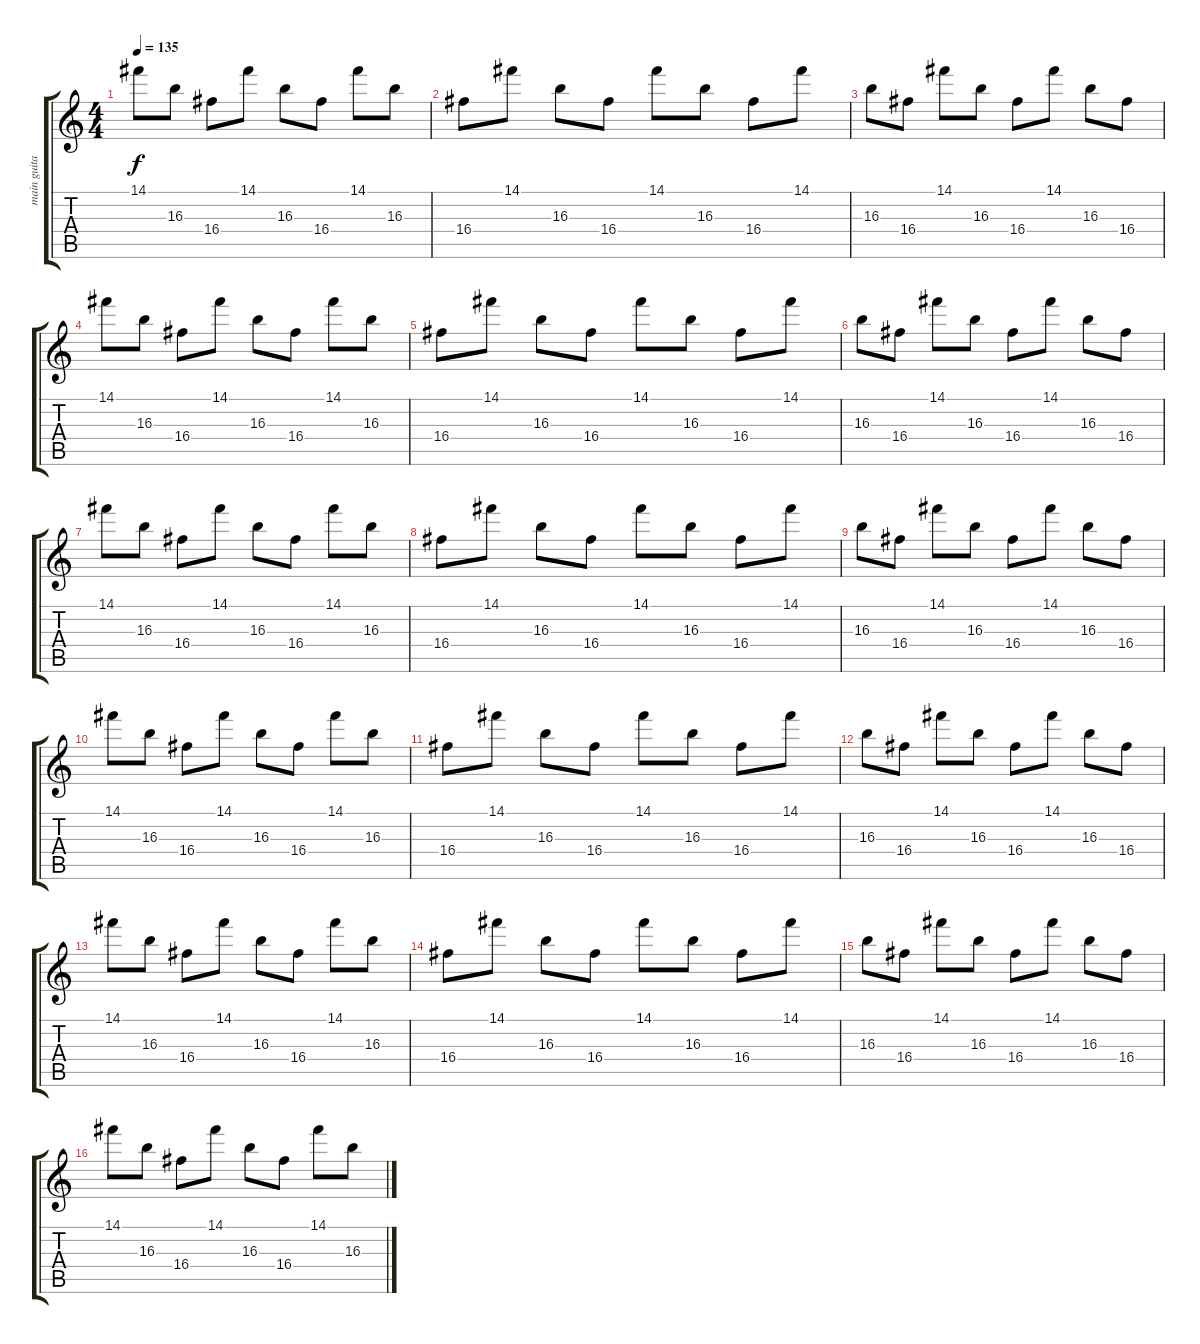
\track ("main guitar" "main guita") {instrument distortionguitar}
\staff {score tabs}
\tuning (E4 B3 G3 D3 A2 E2) {hide}
\ts (4 4)
\tempo 135
\clef g2
\ks c
14.1.8{dy f volume 9 instrument sitar} 16.3.8 16.4.8 14.1.8 16.3.8 16.4.8 14.1.8 16.3.8 |
16.4.8 14.1.8 16.3.8 16.4.8 14.1.8 16.3.8 16.4.8 14.1.8 |
16.3.8 16.4.8 14.1.8 16.3.8 16.4.8 14.1.8 16.3.8 16.4.8 |
14.1.8{volume 9 instrument sitar} 16.3.8 16.4.8 14.1.8 16.3.8 16.4.8 14.1.8 16.3.8 |
16.4.8 14.1.8 16.3.8 16.4.8 14.1.8 16.3.8 16.4.8 14.1.8 |
16.3.8 16.4.8 14.1.8 16.3.8 16.4.8 14.1.8 16.3.8 16.4.8 |
14.1.8{volume 9 instrument sitar} 16.3.8 16.4.8 14.1.8 16.3.8 16.4.8 14.1.8 16.3.8 |
16.4.8 14.1.8 16.3.8 16.4.8 14.1.8 16.3.8 16.4.8 14.1.8 |
16.3.8 16.4.8 14.1.8 16.3.8 16.4.8 14.1.8 16.3.8 16.4.8 |
14.1.8{volume 9 instrument sitar} 16.3.8 16.4.8 14.1.8 16.3.8 16.4.8 14.1.8 16.3.8 |
16.4.8 14.1.8 16.3.8 16.4.8 14.1.8 16.3.8 16.4.8 14.1.8 |
16.3.8 16.4.8 14.1.8 16.3.8 16.4.8 14.1.8 16.3.8 16.4.8 |
14.1.8{volume 9 instrument sitar} 16.3.8 16.4.8 14.1.8 16.3.8 16.4.8 14.1.8 16.3.8 |
16.4.8 14.1.8 16.3.8 16.4.8 14.1.8 16.3.8 16.4.8 14.1.8 |
16.3.8 16.4.8 14.1.8 16.3.8 16.4.8 14.1.8 16.3.8 16.4.8 |
14.1.8{volume 9 instrument sitar} 16.3.8 16.4.8 14.1.8 16.3.8 16.4.8 14.1.8 16.3.8
